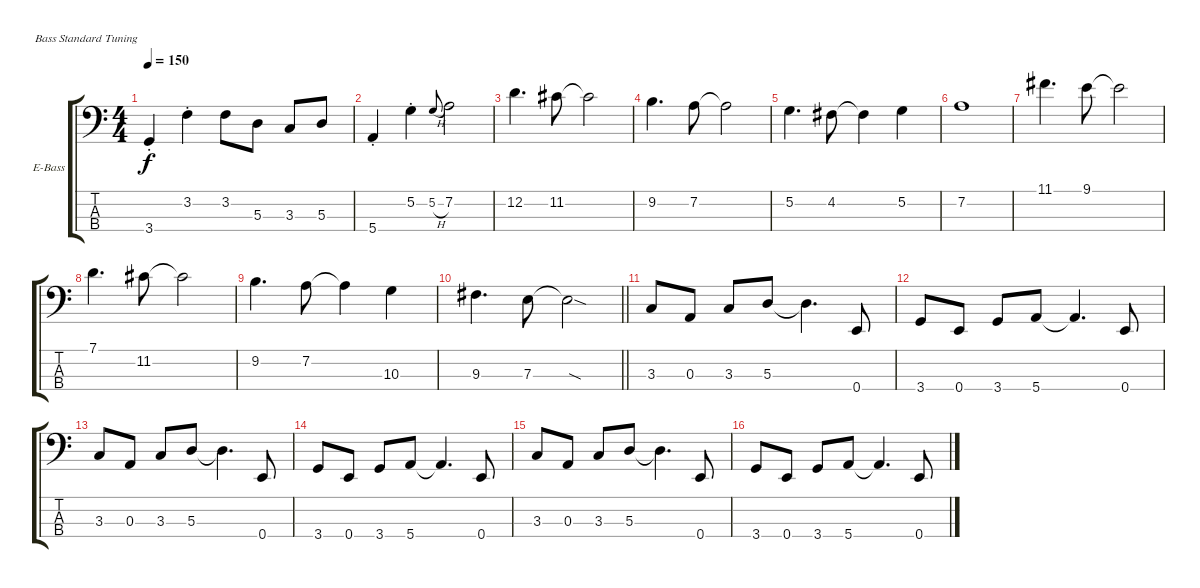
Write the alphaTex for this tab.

\defaultSystemsLayout 4
\bracketExtendMode groupsimilarinstruments
\firstSystemTrackNameOrientation horizontal
\otherSystemsTrackNameOrientation horizontal
\track ("Electric Bass" "E-Bass") {instrument electricbassfinger}
\staff {score tabs}
\tuning (G2 D2 A1 E1)
\ts (4 4)
\tempo 150
\clef f4
\ks c
3.4{st}.4{dy f} 3.2{st}.4 3.2.8 5.3.8 3.3.8 5.3.8 |
5.4{st}.4 5.2{st}.4 5.2{h}.8{gr onbeat} 7.2.2 |
12.2.4{d} 11.2.8 11.2{t}.2 |
9.2.4{d} 7.2.8 7.2{t}.2 |
5.2.4{d} 4.2.8 4.2{t}.4 5.2.4 |
7.2.1 |
11.1.4{d} 9.1.8 9.1{t}.2 |
7.1.4{d} 11.2.8 11.2{t}.2 |
9.2.4{d} 7.2.8 7.2{t}.4 10.3.4 |
\barLineRight lightlight
9.3.4{d} 7.3.8 7.3{sod t}.2 |
3.3.8 0.3.8 3.3.8 5.3.8 5.3{t}.4{d} 0.4.8 |
3.4.8 0.4.8 3.4.8 5.4.8 5.4{t}.4{d} 0.4.8 |
3.3.8 0.3.8 3.3.8 5.3.8 5.3{t}.4{d} 0.4.8 |
3.4.8 0.4.8 3.4.8 5.4.8 5.4{t}.4{d} 0.4.8 |
3.3.8 0.3.8 3.3.8 5.3.8 5.3{t}.4{d} 0.4.8 |
3.4.8 0.4.8 3.4.8 5.4.8 5.4{t}.4{d} 0.4.8
